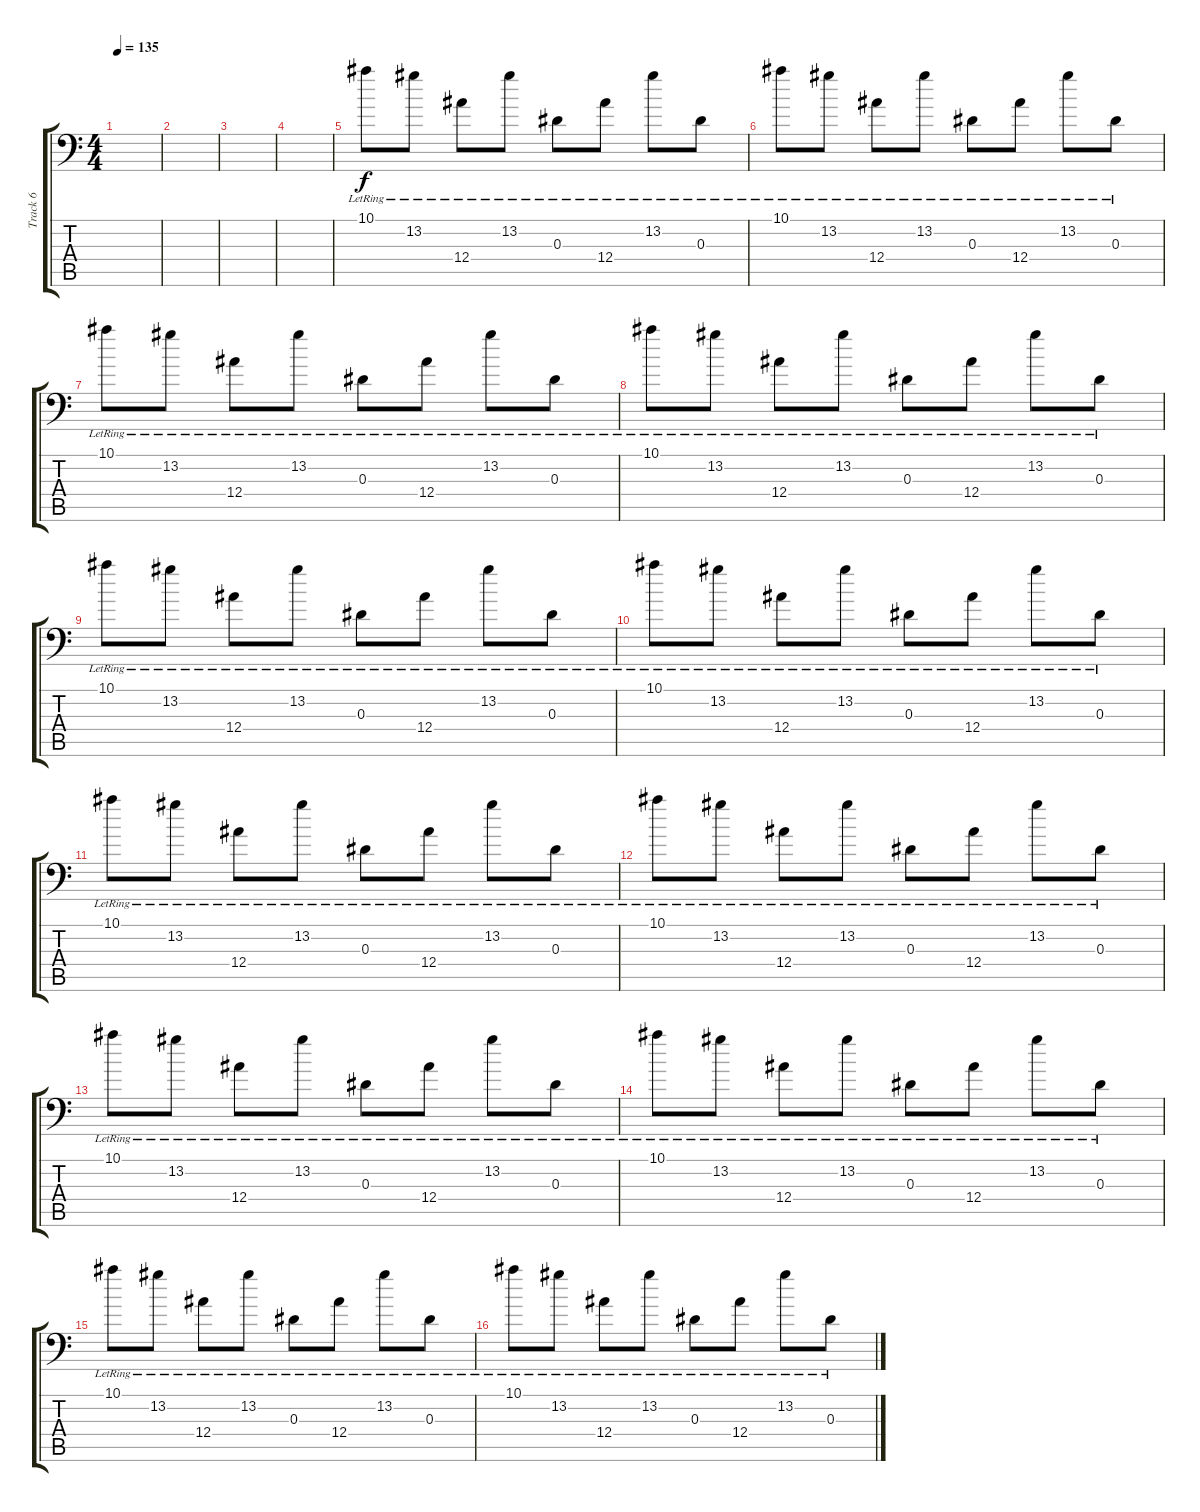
\track ("Track 6" "Track 6") {instrument distortionguitar}
\staff {score tabs}
\tuning (C4 G3 Eb3 Bb2 F2 Bb1) {hide}
\ts (4 4)
\tempo 135
\clef f4
\ks c
|
|
|
|
10.1{lr}.8{instrument electricguitarjazz} 13.2{lr}.8 12.4{lr}.8 13.2{lr}.8 0.3{lr}.8 12.4{lr}.8 13.2{lr}.8 0.3{lr}.8 |
10.1{lr}.8 13.2{lr}.8 12.4{lr}.8 13.2{lr}.8 0.3{lr}.8 12.4{lr}.8 13.2{lr}.8 0.3{lr}.8 |
10.1{lr}.8 13.2{lr}.8 12.4{lr}.8 13.2{lr}.8 0.3{lr}.8 12.4{lr}.8 13.2{lr}.8 0.3{lr}.8 |
10.1{lr}.8 13.2{lr}.8 12.4{lr}.8 13.2{lr}.8 0.3{lr}.8 12.4{lr}.8 13.2{lr}.8 0.3{lr}.8 |
10.1{lr}.8 13.2{lr}.8 12.4{lr}.8 13.2{lr}.8 0.3{lr}.8 12.4{lr}.8 13.2{lr}.8 0.3{lr}.8 |
10.1{lr}.8 13.2{lr}.8 12.4{lr}.8 13.2{lr}.8 0.3{lr}.8 12.4{lr}.8 13.2{lr}.8 0.3{lr}.8 |
10.1{lr}.8 13.2{lr}.8 12.4{lr}.8 13.2{lr}.8 0.3{lr}.8 12.4{lr}.8 13.2{lr}.8 0.3{lr}.8 |
10.1{lr}.8 13.2{lr}.8 12.4{lr}.8 13.2{lr}.8 0.3{lr}.8 12.4{lr}.8 13.2{lr}.8 0.3{lr}.8 |
10.1{lr}.8 13.2{lr}.8 12.4{lr}.8 13.2{lr}.8 0.3{lr}.8 12.4{lr}.8 13.2{lr}.8 0.3{lr}.8 |
10.1{lr}.8 13.2{lr}.8 12.4{lr}.8 13.2{lr}.8 0.3{lr}.8 12.4{lr}.8 13.2{lr}.8 0.3{lr}.8 |
10.1{lr}.8 13.2{lr}.8 12.4{lr}.8 13.2{lr}.8 0.3{lr}.8 12.4{lr}.8 13.2{lr}.8 0.3{lr}.8 |
10.1{lr}.8 13.2{lr}.8 12.4{lr}.8 13.2{lr}.8 0.3{lr}.8 12.4{lr}.8 13.2{lr}.8 0.3{lr}.8
